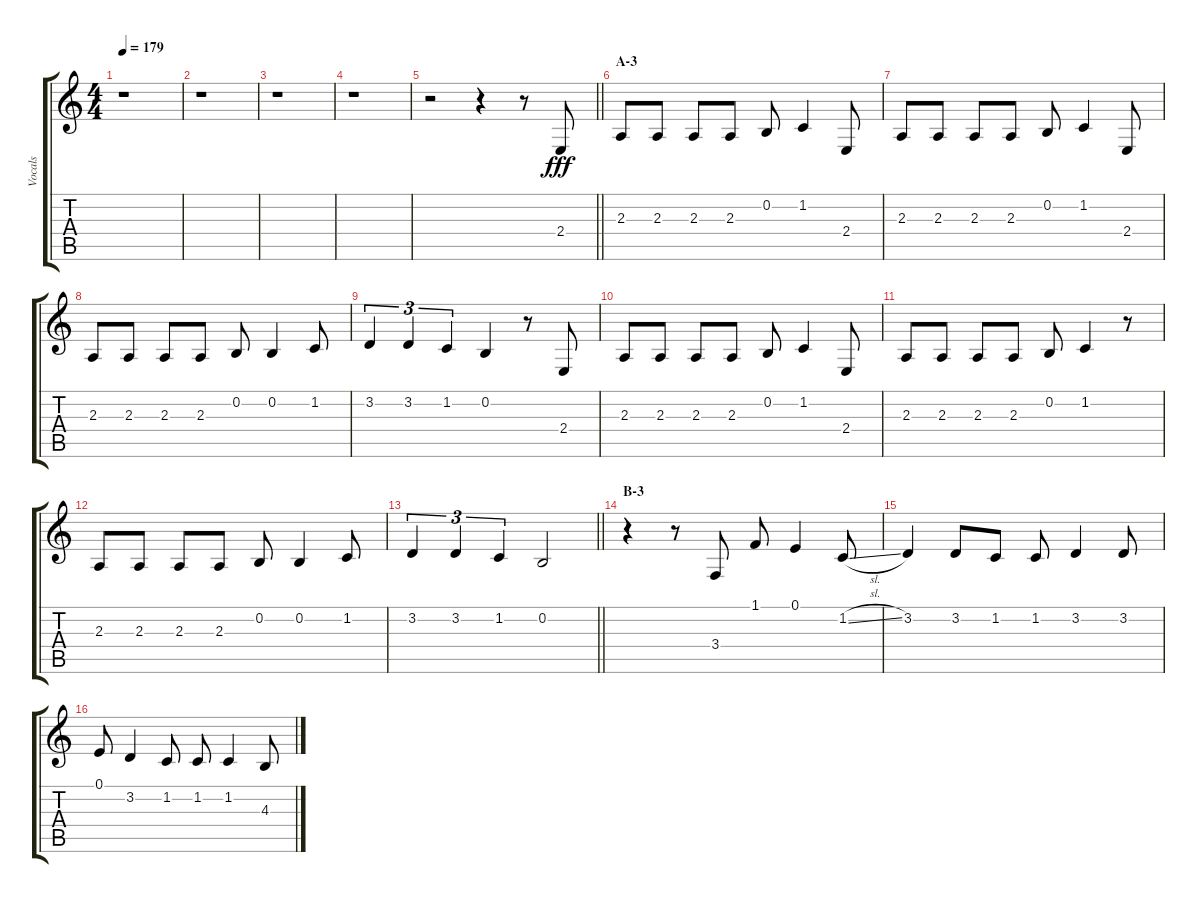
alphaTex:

\track ("Vocals" "Vocals") {instrument voiceoohs}
\staff {score tabs}
\tuning (E4 B3 G3 D3 A2 E2) {hide}
\ts (4 4)
\tempo 179
\clef g2
\ks c
r.1{dy fff} |
r.1 |
r.1 |
r.1 |
\barLineRight lightlight
r.2 r.4 r.8 2.4.8 |
\section ("" "A-3")
2.3.8 2.3.8 2.3.8 2.3.8 0.2.8 1.2.4 2.4.8 |
2.3.8 2.3.8 2.3.8 2.3.8 0.2.8 1.2.4 2.4.8 |
2.3.8 2.3.8 2.3.8 2.3.8 0.2.8 0.2.4 1.2.8 |
3.2.4{tu (3 2)} 3.2.4{tu (3 2)} 1.2.4{tu (3 2)} 0.2.4 r.8 2.4.8 |
2.3.8 2.3.8 2.3.8 2.3.8 0.2.8 1.2.4 2.4.8 |
2.3.8 2.3.8 2.3.8 2.3.8 0.2.8 1.2.4 r.8 |
2.3.8 2.3.8 2.3.8 2.3.8 0.2.8 0.2.4 1.2.8 |
\barLineRight lightlight
3.2.4{tu (3 2)} 3.2.4{tu (3 2)} 1.2.4{tu (3 2)} 0.2.2 |
\section ("" "B-3")
r.4 r.8 3.4.8 1.1.8 0.1.4 1.2{sl}.8 |
3.2.4 3.2.8 1.2.8 1.2.8 3.2.4 3.2.8 |
0.1.8 3.2.4 1.2.8 1.2.8 1.2.4 4.3{sl}.8
